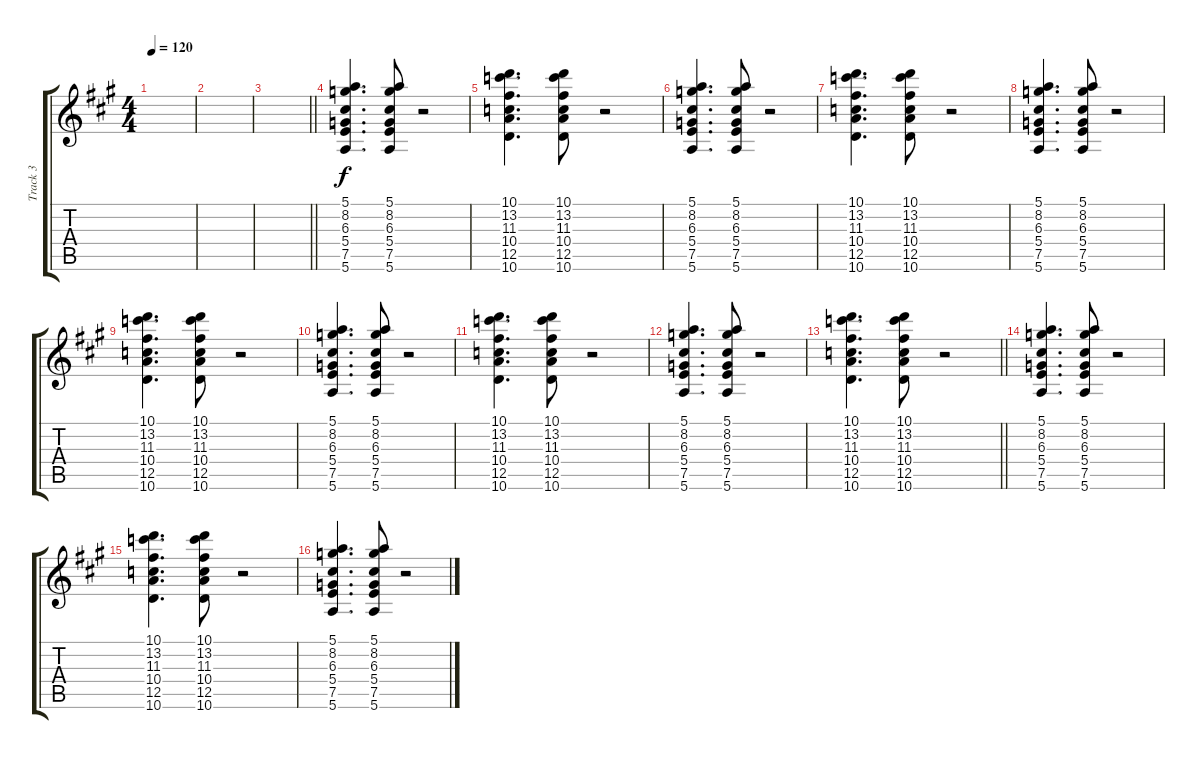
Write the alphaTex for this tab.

\track ("Track 3" "Track 3") {instrument electricguitarclean}
\staff {score tabs}
\tuning (E4 B3 G3 D3 A2 E2) {hide}
\ts (4 4)
\tempo 120
\clef g2
\ks a
|
|
\barLineRight lightlight
|
(5.1 8.2 6.3 5.4 7.5 5.6).4{d} (5.1 8.2 6.3 5.4 7.5 5.6).8 r.2 |
(10.1 13.2 11.3 10.4 12.5 10.6).4{d} (10.1 13.2 11.3 10.4 12.5 10.6).8 r.2 |
(5.1 8.2 6.3 5.4 7.5 5.6).4{d} (5.1 8.2 6.3 5.4 7.5 5.6).8 r.2 |
(10.1 13.2 11.3 10.4 12.5 10.6).4{d} (10.1 13.2 11.3 10.4 12.5 10.6).8 r.2 |
(5.1 8.2 6.3 5.4 7.5 5.6).4{d} (5.1 8.2 6.3 5.4 7.5 5.6).8 r.2 |
(10.1 13.2 11.3 10.4 12.5 10.6).4{d} (10.1 13.2 11.3 10.4 12.5 10.6).8 r.2 |
(5.1 8.2 6.3 5.4 7.5 5.6).4{d} (5.1 8.2 6.3 5.4 7.5 5.6).8 r.2 |
(10.1 13.2 11.3 10.4 12.5 10.6).4{d} (10.1 13.2 11.3 10.4 12.5 10.6).8 r.2 |
(5.1 8.2 6.3 5.4 7.5 5.6).4{d} (5.1 8.2 6.3 5.4 7.5 5.6).8 r.2 |
\barLineRight lightlight
(10.1 13.2 11.3 10.4 12.5 10.6).4{d} (10.1 13.2 11.3 10.4 12.5 10.6).8 r.2 |
(5.1 8.2 6.3 5.4 7.5 5.6).4{d} (5.1 8.2 6.3 5.4 7.5 5.6).8 r.2 |
(10.1 13.2 11.3 10.4 12.5 10.6).4{d} (10.1 13.2 11.3 10.4 12.5 10.6).8 r.2 |
(5.1 8.2 6.3 5.4 7.5 5.6).4{d} (5.1 8.2 6.3 5.4 7.5 5.6).8 r.2
